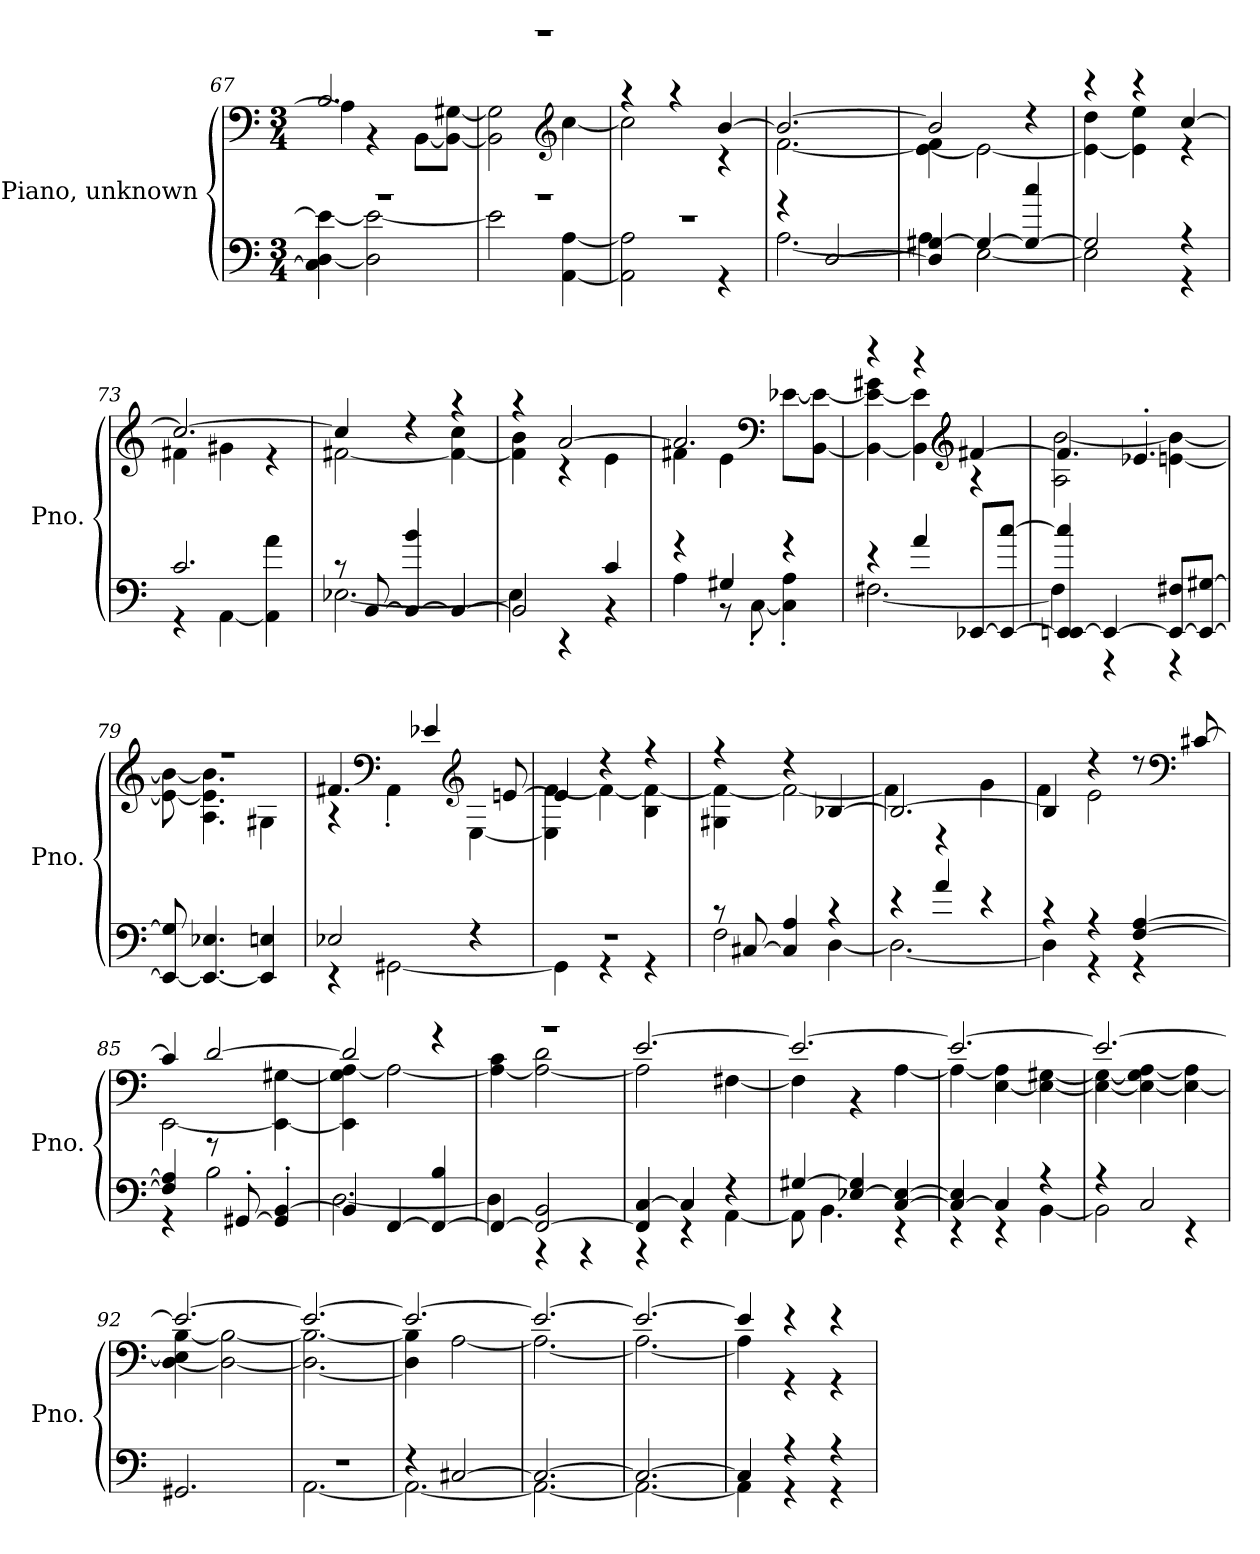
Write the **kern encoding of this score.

**kern	**kern
*part1	*part1
*staff2	*staff1
*I"Piano, unknown	*
*I'Pno.	*
!!LO:LB:g=z
*clefF4	*clefF4
*k[]	*k[]
*M3/4	*M3/4
=67	=67
*^	*^
2.r	4C\] [4D\ 4e\_	2.B/	4A\]
.	2D\] 2e\_	.	4r
.	.	.	[8BB\L
.	.	.	8BB\_ [8G#X\J
=68	=68	=68	=68
2.r	2e\]	2.r	2BB\] 2G#\]
*	*	*clefG2	*
.	[4AA\ [4A\	.	[4cc\
=69	=69	=69	=69
2.r	2AA\] 2A\]	4r	2cc\]
.	.	4r	.
.	4r	[4b/	4r
=70	=70	=70	=70
4r	[2.A\	2.b/_	[2.f\
[2D/	.	.	.
=71	=71	=71	=71
4D/] [4G#X/	4A\]	2b/]	[4e\ 4f\]
4G#/_	[2E\	.	2e\_
4G#/_ 4cc/	.	4r	.
=72	=72	=72	=72
2G#/]	2E\]	4r	4e\_ 4dd\
.	.	4r	4e\] 4ee\
4r	4r	[4cc/	4r
=73	=73	=73	=73
2.c/	4r	2.cc/_	4f#X\
.	[4AA\	.	4g#X\
.	4AA\] 4a\	.	4r
!!LO:LB:g=z	!!
=74	=74	=74	=74
8r	[2.E-X\	4cc/]	[2f#X\
[8BB/	.	.	.
4BB/_ 4b/	.	4r	.
4BB/_	.	4r	4f#\_ 4cc\
=75	=75	=75	=75
2BB/]	4E-\]	4r	4f#\] 4b\
.	4r	[2a/	4r
4c/	4r	.	4e\
=76	=76	=76	=76
4r	4A\	2.a/]	4f#X\
4G#X/	8r	.	4e\
.	[8C'\	.	.
*	*	*clefF4	*
4r	4C\]' 4A\'	.	[8e-X\L
.	.	.	[8BB\ 8e-\_J
=77	=77	=77	=77
4r	[2.F#X\	4r	4BB\_ 4e-\_ 4g#X\
4a/	.	4r	4BB\] 4e-\]
*	*	*clefG2	*
[8EE-X/L	.	[4f#X/	4r
8EE-/_ [8cc/J	.	.	.
=78	=78	=78	=78
4EE-/] [4EEn/ 4cc/]	4F#\]	4.f#/]	2A\ [2b\
4EE/_	4r	.	.
.	.	4.e-X'/	.
8EE/_ 8F#X/L	4r	.	[4en\ 4b\_
8EE/_ [8G#X/J	.	.	.
*v	*v	*	*
!!LO:PB:g=z	!!
=79	=79	=79
8EE/_ 8G#/]	2.r	8e\_ 8b\_
4.EE/_ 4.E-X/	.	4.A\ 4.e\] 4.b\]
4EE/] 4En/	.	4G#X\
=80	=80	=80
*^	*	*
2E-X/	4r	4.f#X/	4r
*	*	*clefF4	*
.	[2GG#X\	.	4AA'\
.	.	4e-X/	.
*	*	*clefG2	*
4r	.	.	[4E\
.	.	[8en/	.
=81	=81	=81	=81
2.r	4GG#\]	4e/]	4E\] [4f\
.	4r	4r	4f\_
.	4r	4r	4B\ 4f\_
=82	=82	=82	=82
8r	2F\	4r	4G#X\ 4f\_
[8C#X/	.	.	.
4C#/] 4A/	.	4r	2f\_
4r	[4D\	[4B-X/	.
=83	=83	=83	=83
4r	2.D\_	2.B-/_	4f\]
4a/	.	.	4r
4r	.	.	4g\
!!LO:LB:g=z	!!
=84	=84	=84	=84
4r	4D\]	4B-/]	4f\
4r	4r	4r	2e\
[4F/ [4A/	4r	8r	.
*	*	*clefF4	*
.	.	[8c#X/	.
=85	=85	=85	=85
4F/] 4A/]	4r	4c#/]	[2EE\
8r	2B\	[2d/	.
[8GG#X'/	.	.	.
4GG#/]' [4BB/'	.	.	4EE\_ [4G#X\
=86	=86	=86	=86
4BB/]	[2.D\	2d/]	4EE\] 4G#\] [4A\
[4FF/	.	.	2A\_
4FF/_ 4B/	.	4r	.
=87	=87	=87	=87
4FF/_	4D\]	2.r	4A\_ 4c\
2FF/_ 2BB/	4r	.	2A\_ 2d\
.	4r	.	.
=88	=88	=88	=88
4FF/] [4C/	4r	[2.e/	2A\]
4C/]	4r	.	.
4r	[4AA\	.	[4F#X\
=89	=89	=89	=89
[4G#X/	8AA\]	2.e/_	4F#\]
.	4.BB\	.	.
[4E-X/ 4G#/]	.	.	4r
[4C/ 4E-/_	4r	.	[4A\
=90	=90	=90	=90
4C/_ 4E-/]	4r	2.e/_	4A\_
4C/]	4r	.	[4E\ 4A\]
4r	[4BB\	.	4E\_ [4G#X\
!!LO:LB:g=z	!!
=91	=91	=91	=91
4r	2BB\]	2.e/_	4E\_ 4G#\_
2C/	.	.	4E\_ 4G#\] [4A\
.	4r	.	4E\_ 4A\]
*v	*v	*	*
=92	=92	=92
2.GG#X/	2.e/_	[4D\ 4E\] [4B\
.	.	2D\_ 2B\_
=93	=93	=93
*^	*	*
2.r	[2.AA\	2.e/_	2.D\_ 2.B\_
=94	=94	=94	=94
4r	2.AA\_	2.e/_	4D\] 4B\]
[2C#X/	.	.	[2A\
=95	=95	=95	=95
2.C#/_	2.AA\_	2.e/_	2.A\_
=96	=96	=96	=96
2.C#/_	2.AA\_	2.e/_	2.A\_
=97	=97	=97	=97
4C#/]	4AA\]	4e/]	4A\]
4r	4r	4r	4r
4r	4r	4r	4r
*v	*v	*	*
*	*v	*v
=	=
*-	*-
